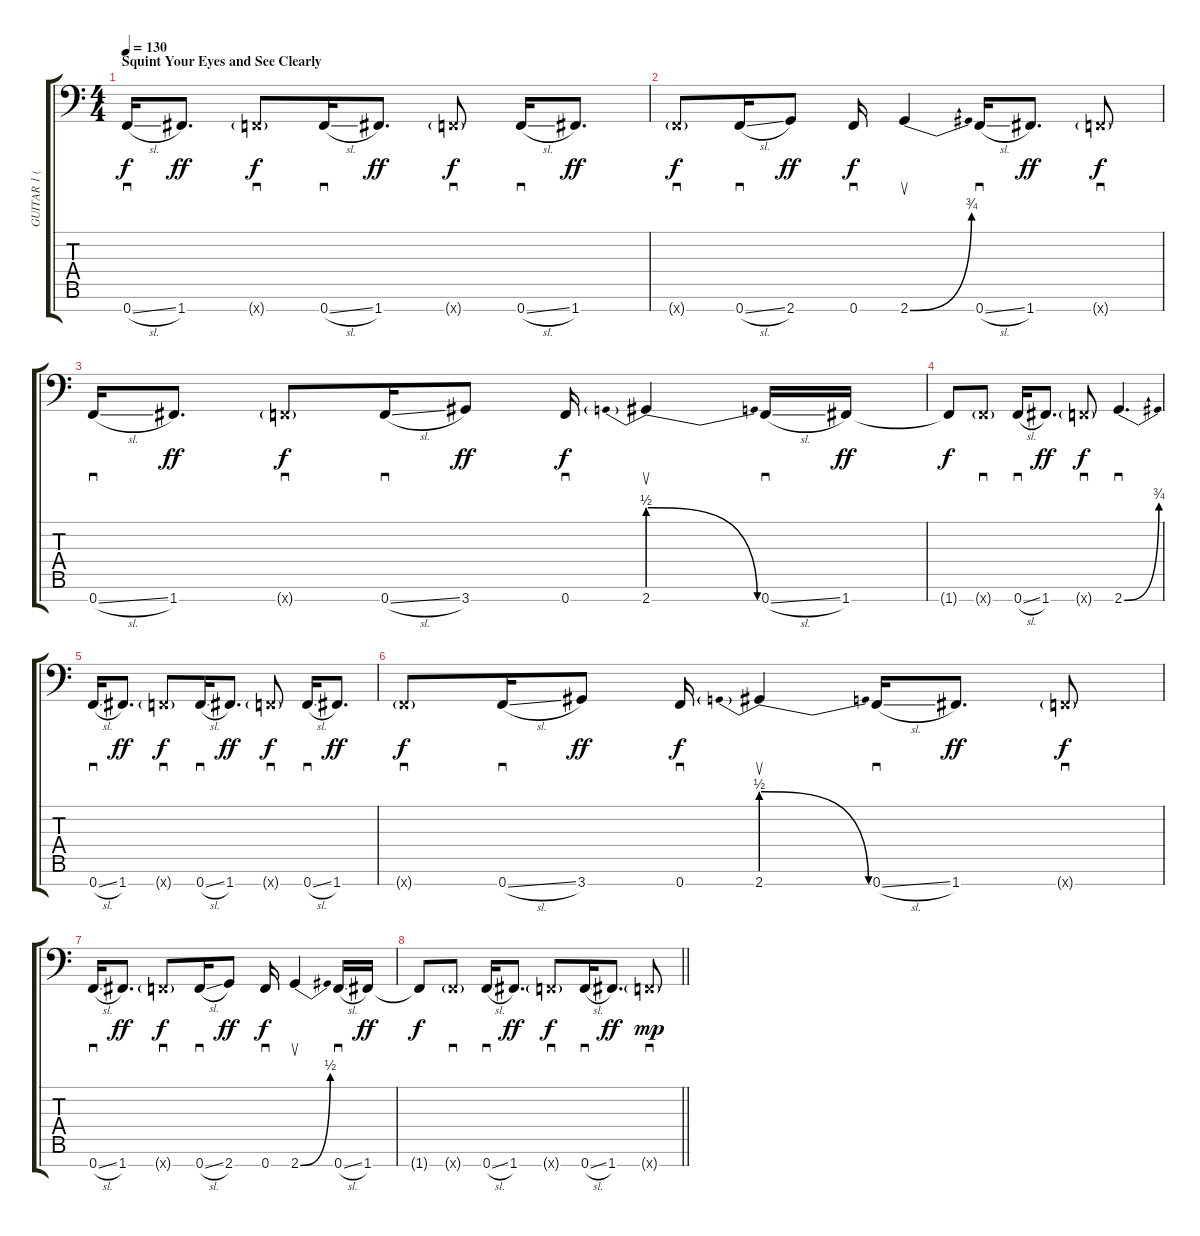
\track ("GUITAR 1 (Fredrik Thordendal)" "GUITAR 1 (") {instrument overdrivenguitar}
\staff {score tabs}
\tuning (Bb3 F3 Db3 Ab2 Eb2 Bb1 F1) {hide}
\ts (4 4)
\section ("" "Squint Your Eyes and See Clearly")
\tempo 130
\clef f4
\ks c
0.7{sl}.16{sd dy f} 1.7.8{d dy ff} 0.7{g x}.8{sd dy f} 0.7{sl}.16{sd} 1.7.8{d dy ff} 0.7{g x}.8{sd dy f} 0.7{sl}.16{sd} 1.7.8{d dy ff} |
0.7{g x}.8{sd dy f} 0.7{sl}.16{sd} 2.7.8{dy ff} 0.7.16{sd dy f} 2.7{be (bend 0 0 60 3)}.4{su} 0.7{sl}.16{sd} 1.7.8{d dy ff} 0.7{g x}.8{sd dy f} |
0.7{sl}.16{sd} 1.7.8{d dy ff} 0.7{g x}.8{sd dy f} 0.7{sl}.16{sd} 3.7.8{dy ff} 0.7.16{sd dy f} 2.7{be (prebendrelease 0 2 60 0)}.4{su} 0.7{sl}.16{sd} 1.7.16{dy ff} |
1.7{t}.8{dy f} 0.7{g x}.8{sd} 0.7{sl}.16{sd} 1.7.8{d dy ff} 0.7{g x}.8{sd dy f} 2.7{be (bend 0 0 60 3)}.4{d sd} |
0.7{sl}.16{sd} 1.7.8{d dy ff} 0.7{g x}.8{sd dy f} 0.7{sl}.16{sd} 1.7.8{d dy ff} 0.7{g x}.8{sd dy f} 0.7{sl}.16{sd} 1.7.8{d dy ff} |
0.7{g x}.8{sd dy f} 0.7{sl}.16{sd} 3.7.8{dy ff} 0.7.16{sd dy f} 2.7{be (prebendrelease 0 2 60 0)}.4{su} 0.7{sl}.16{sd} 1.7.8{d dy ff} 0.7{g x}.8{sd dy f} |
0.7{sl}.16{sd} 1.7.8{d dy ff} 0.7{g x}.8{sd dy f} 0.7{sl}.16{sd} 2.7.8{dy ff} 0.7.16{sd dy f} 2.7{be (bend 0 0 60 2)}.4{su} 0.7{sl}.16{sd} 1.7.16{dy ff} |
\barLineRight lightlight
1.7{t}.8{dy f} 0.7{g x}.8{sd} 0.7{sl}.16{sd} 1.7.8{d dy ff} 0.7{g x}.8{sd dy f} 0.7{sl}.16{sd} 1.7.8{d dy ff} 0.7{g x}.8{sd dy mp}
